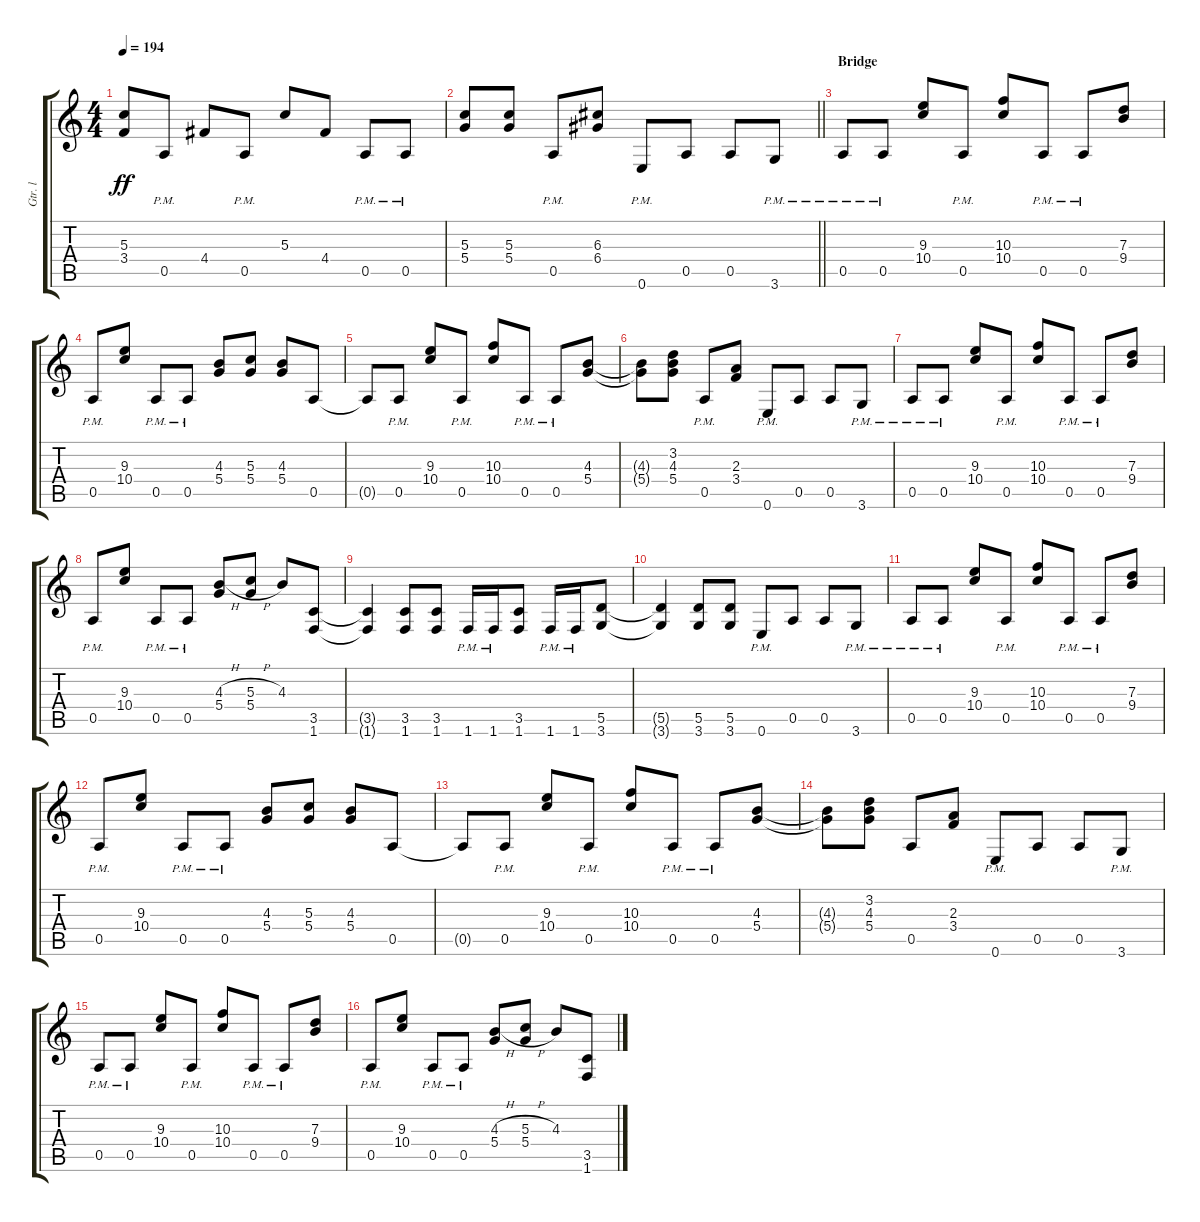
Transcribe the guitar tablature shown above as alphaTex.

\track ("Gtr. l" "Gtr. l") {instrument distortionguitar}
\staff {score tabs}
\tuning (E4 B3 G3 D3 A2 E2) {hide}
\ts (4 4)
\tempo 194
\clef g2
\ks c
(5.3{t} 3.4{t}).8{dy ff} 0.5{pm}.8 4.4.8 0.5{pm}.8 5.3.8 4.4.8 0.5{pm}.8 0.5{pm}.8 |
\barLineRight lightlight
(5.3 5.4).8 (5.3 5.4).8 0.5{pm}.8 (6.3 6.4).8 0.6{pm}.8 0.5.8 0.5.8 3.6{pm}.8 |
\section ("" "Bridge")
0.5{pm}.8 0.5{pm}.8 (9.3 10.4).8 0.5{pm}.8 (10.3 10.4).8 0.5{pm}.8 0.5{pm}.8 (7.3 9.4).8 |
0.5{pm}.8 (9.3 10.4).8 0.5{pm}.8 0.5{pm}.8 (4.3 5.4).8 (5.3 5.4).8 (4.3 5.4).8 0.5.8 |
0.5{t}.8 0.5{pm}.8 (9.3 10.4).8 0.5{pm}.8 (10.3 10.4).8 0.5{pm}.8 0.5{pm}.8 (4.3 5.4).8 |
(4.3{t} 5.4{t}).8 (3.2 4.3 5.4).8 0.5{pm}.8 (2.3 3.4).8 0.6{pm}.8 0.5.8 0.5.8 3.6{pm}.8 |
0.5{pm}.8 0.5{pm}.8 (9.3 10.4).8 0.5{pm}.8 (10.3 10.4).8 0.5{pm}.8 0.5{pm}.8 (7.3 9.4).8 |
0.5{pm}.8 (9.3 10.4).8 0.5{pm}.8 0.5{pm}.8 (4.3{h} 5.4).8 (5.3{h} 5.4).8 4.3.8 (3.5 1.6).8 |
(3.5{t} 1.6{t}).4 (3.5 1.6).8 (3.5 1.6).8 1.6{pm}.16 1.6{pm}.16 (3.5 1.6).8 1.6{pm}.16 1.6{pm}.16 (5.5 3.6).8 |
(5.5{t} 3.6{t}).4 (5.5 3.6).8 (5.5 3.6).8 0.6{pm}.8 0.5.8 0.5.8 3.6{pm}.8 |
0.5{pm}.8 0.5{pm}.8 (9.3 10.4).8 0.5{pm}.8 (10.3 10.4).8 0.5{pm}.8 0.5{pm}.8 (7.3 9.4).8 |
0.5{pm}.8 (9.3 10.4).8 0.5{pm}.8 0.5{pm}.8 (4.3 5.4).8 (5.3 5.4).8 (4.3 5.4).8 0.5.8 |
0.5{t}.8 0.5{pm}.8 (9.3 10.4).8 0.5{pm}.8 (10.3 10.4).8 0.5{pm}.8 0.5{pm}.8 (4.3 5.4).8 |
(4.3{t} 5.4{t}).8 (3.2 4.3 5.4).8 0.5.8 (2.3 3.4).8 0.6{pm}.8 0.5.8 0.5.8 3.6{pm}.8 |
0.5{pm}.8 0.5{pm}.8 (9.3 10.4).8 0.5{pm}.8 (10.3 10.4).8 0.5{pm}.8 0.5{pm}.8 (7.3 9.4).8 |
0.5{pm}.8 (9.3 10.4).8 0.5{pm}.8 0.5{pm}.8 (4.3{h} 5.4).8 (5.3{h} 5.4).8 4.3.8 (3.5 1.6).8
